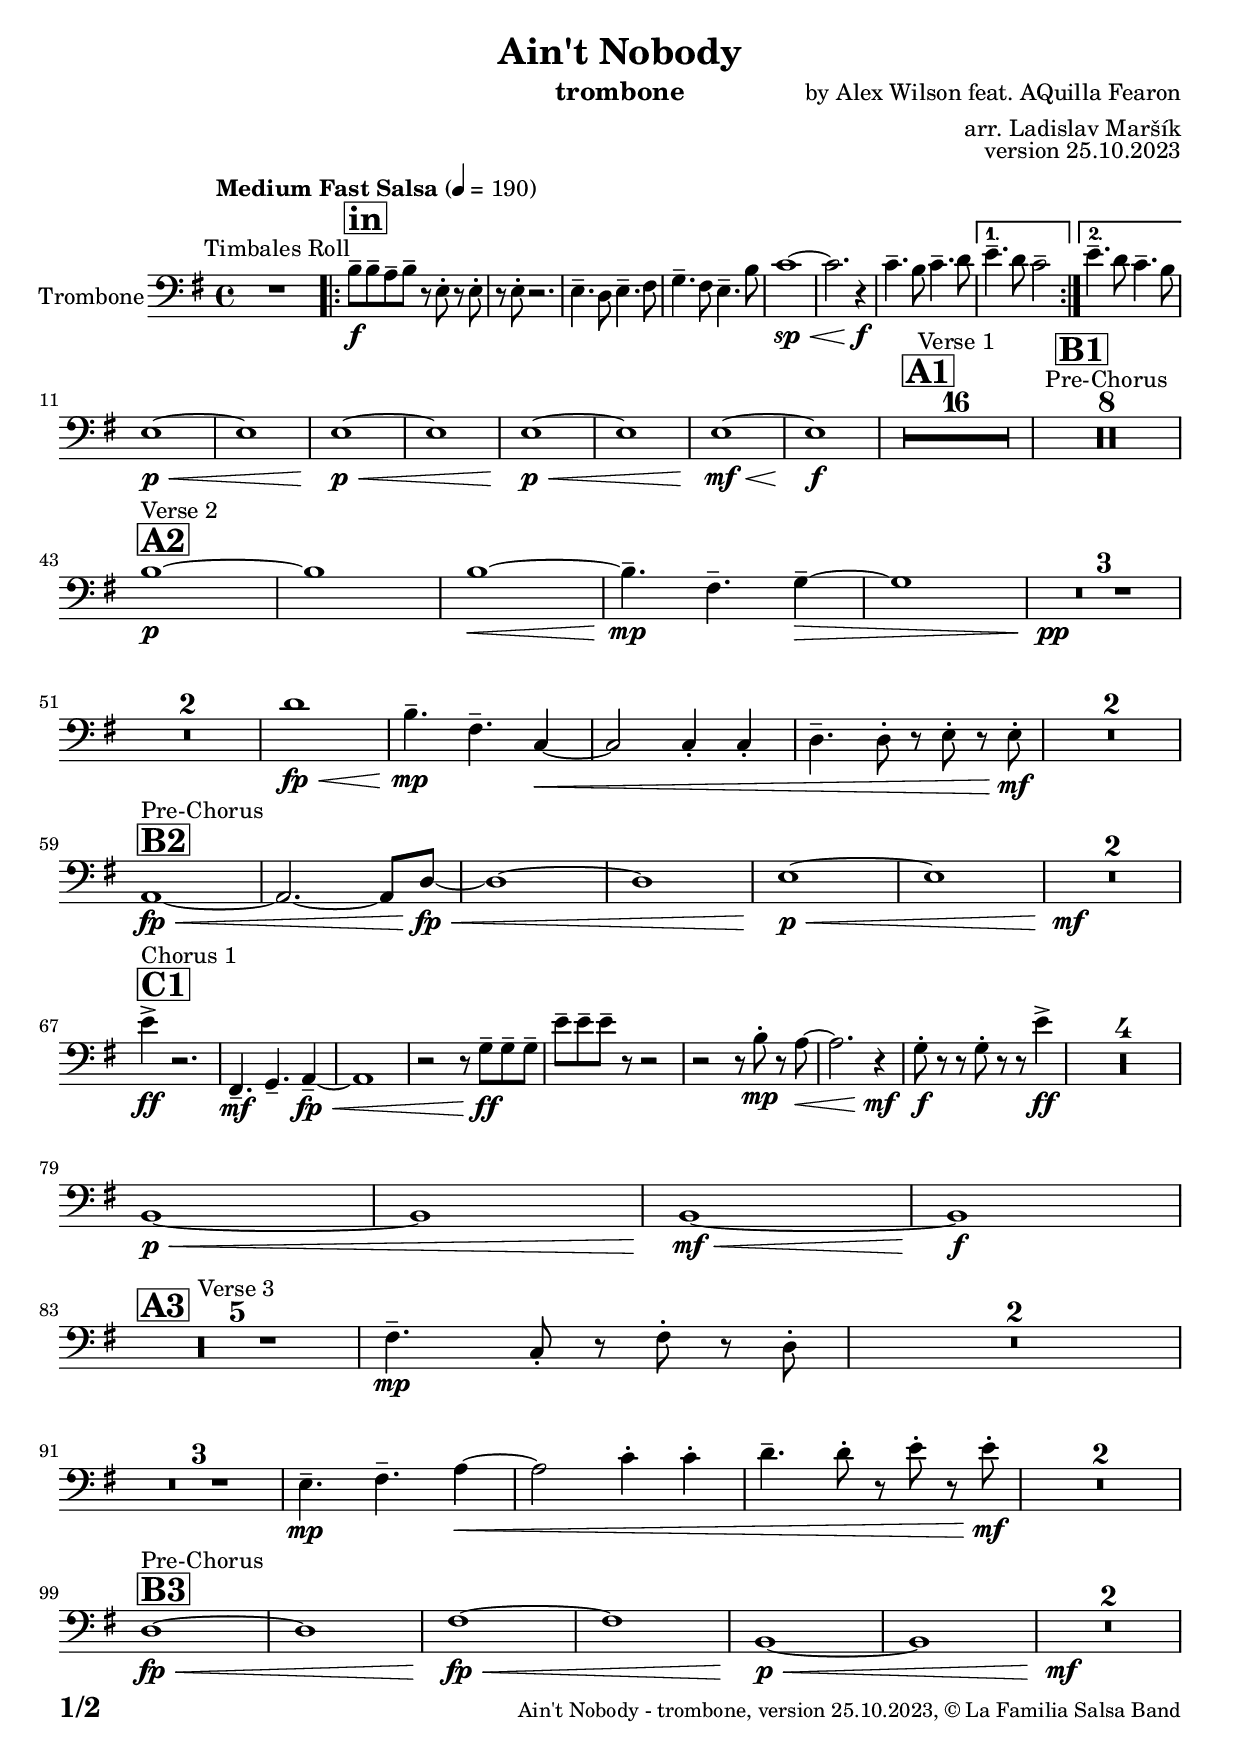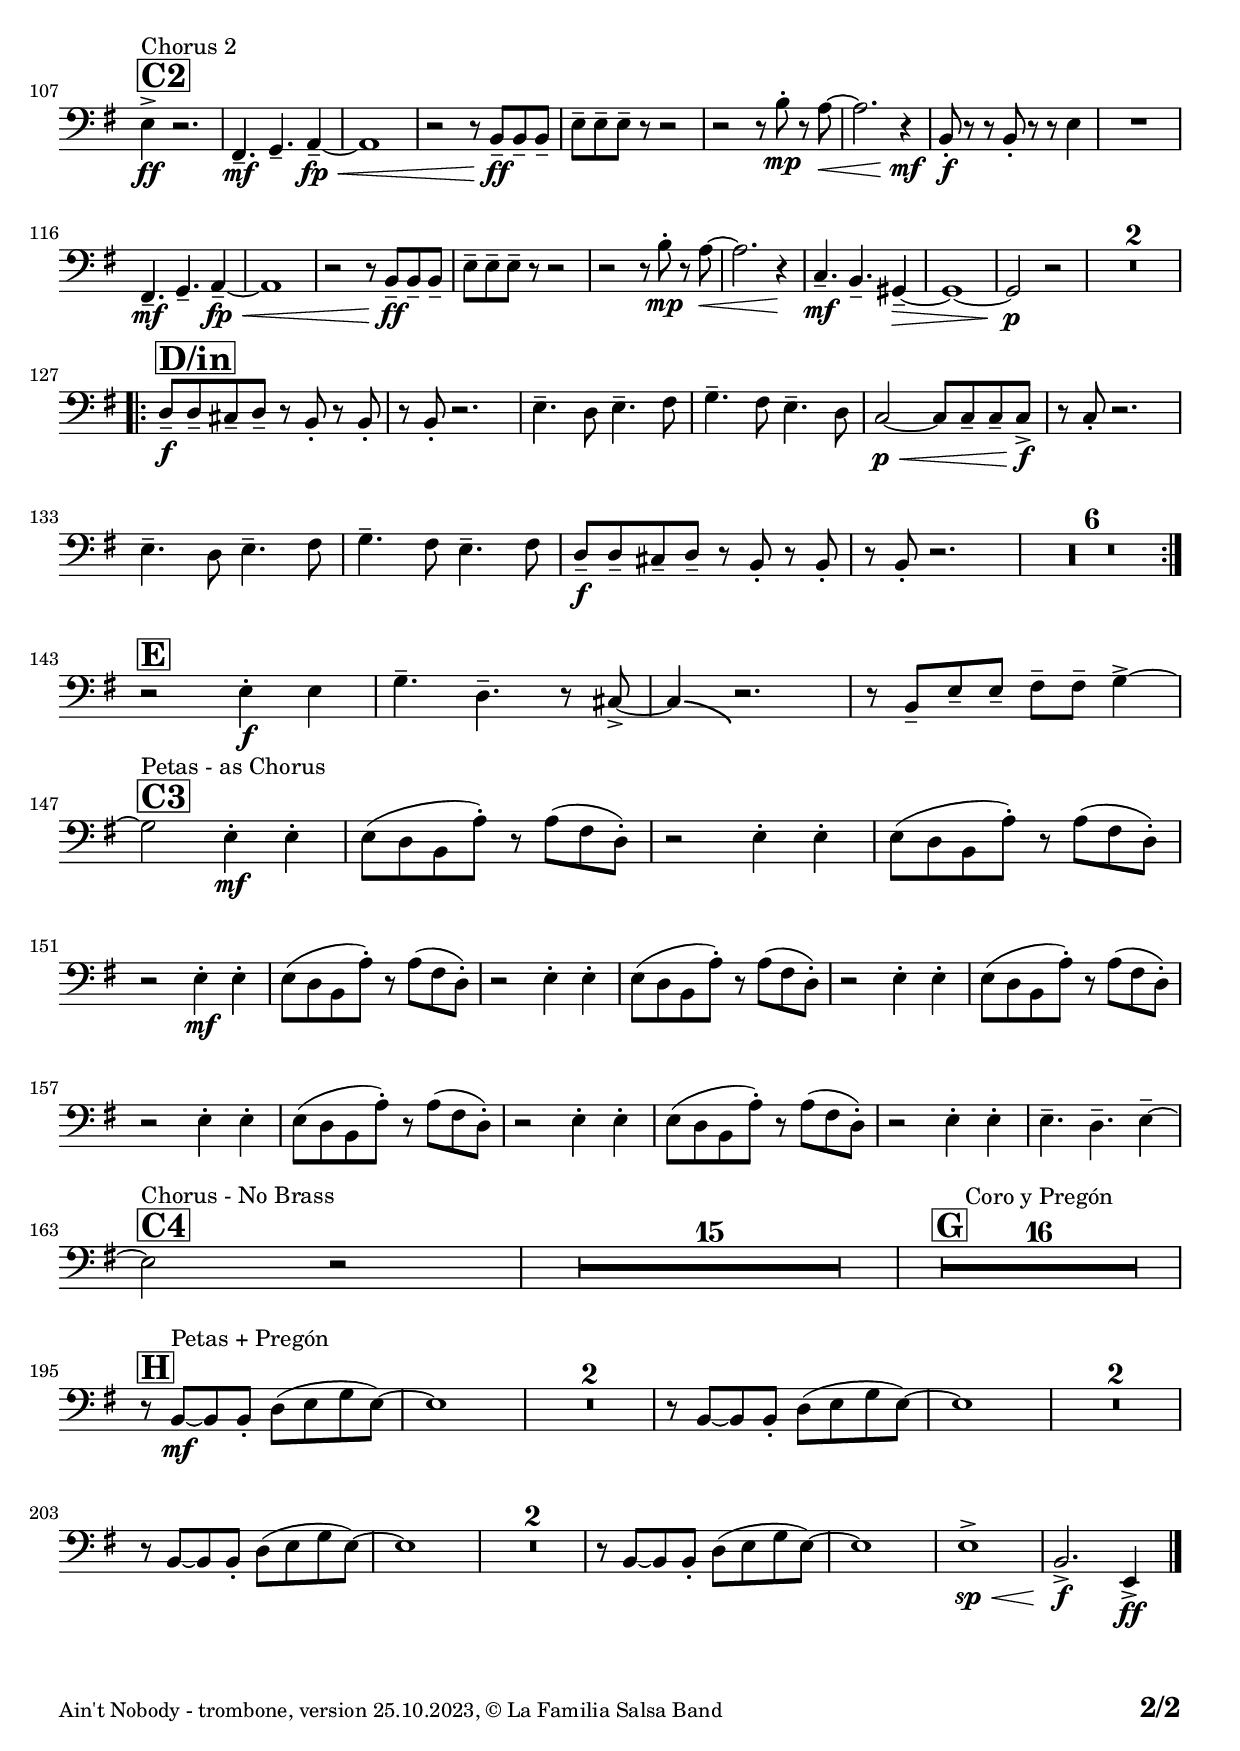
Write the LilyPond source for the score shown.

\version "2.24.0"

% Sheet revision 2022_09


\header {
  title = "Ain't Nobody"
  instrument = "trombone"
  composer = "by Alex Wilson feat. AQuilla Fearon"
  arranger = "arr. Ladislav Maršík"
  opus = "version 25.10.2023"
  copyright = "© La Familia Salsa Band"
}

inst =
#(define-music-function
  (string)
  (string?)
  #{ <>^\markup \abs-fontsize #16 \bold \box #string #})

makePercent = #(define-music-function (note) (ly:music?)
                 (make-music 'PercentEvent 'length (ly:music-length note)))

#(define (test-stencil grob text)
   (let* ((orig (ly:grob-original grob))
          (siblings (ly:spanner-broken-into orig)) ; have we been split?
          (refp (ly:grob-system grob))
          (left-bound (ly:spanner-bound grob LEFT))
          (right-bound (ly:spanner-bound grob RIGHT))
          (elts-L (ly:grob-array->list (ly:grob-object left-bound 'elements)))
          (elts-R (ly:grob-array->list (ly:grob-object right-bound 'elements)))
          (break-alignment-L
           (filter
            (lambda (elt) (grob::has-interface elt 'break-alignment-interface))
            elts-L))
          (break-alignment-R
           (filter
            (lambda (elt) (grob::has-interface elt 'break-alignment-interface))
            elts-R))
          (break-alignment-L-ext (ly:grob-extent (car break-alignment-L) refp X))
          (break-alignment-R-ext (ly:grob-extent (car break-alignment-R) refp X))
          (num
           (markup text))
          (num
           (if (or (null? siblings)
                   (eq? grob (car siblings)))
               num
               (make-parenthesize-markup num)))
          (num (grob-interpret-markup grob num))
          (num-stil-ext-X (ly:stencil-extent num X))
          (num-stil-ext-Y (ly:stencil-extent num Y))
          (num (ly:stencil-aligned-to num X CENTER))
          (num
           (ly:stencil-translate-axis
            num
            (+ (interval-length break-alignment-L-ext)
               (* 0.5
                  (- (car break-alignment-R-ext)
                     (cdr break-alignment-L-ext))))
            X))
          (bracket-L
           (markup
            #:path
            0.1 ; line-thickness
            `((moveto 0.5 ,(* 0.5 (interval-length num-stil-ext-Y)))
              (lineto ,(* 0.5
                          (- (car break-alignment-R-ext)
                             (cdr break-alignment-L-ext)
                             (interval-length num-stil-ext-X)))
                      ,(* 0.5 (interval-length num-stil-ext-Y)))
              (closepath)
              (rlineto 0.0
                       ,(if (or (null? siblings) (eq? grob (car siblings)))
                            -1.0 0.0)))))
          (bracket-R
           (markup
            #:path
            0.1
            `((moveto ,(* 0.5
                          (- (car break-alignment-R-ext)
                             (cdr break-alignment-L-ext)
                             (interval-length num-stil-ext-X)))
                      ,(* 0.5 (interval-length num-stil-ext-Y)))
              (lineto 0.5
                      ,(* 0.5 (interval-length num-stil-ext-Y)))
              (closepath)
              (rlineto 0.0
                       ,(if (or (null? siblings) (eq? grob (last siblings)))
                            -1.0 0.0)))))
          (bracket-L (grob-interpret-markup grob bracket-L))
          (bracket-R (grob-interpret-markup grob bracket-R))
          (num (ly:stencil-combine-at-edge num X LEFT bracket-L 0.4))
          (num (ly:stencil-combine-at-edge num X RIGHT bracket-R 0.4)))
     num))

#(define-public (Measure_attached_spanner_engraver context)
   (let ((span '())
         (finished '())
         (event-start '())
         (event-stop '()))
     (make-engraver
      (listeners ((measure-counter-event engraver event)
                  (if (= START (ly:event-property event 'span-direction))
                      (set! event-start event)
                      (set! event-stop event))))
      ((process-music trans)
       (if (ly:stream-event? event-stop)
           (if (null? span)
               (ly:warning "You're trying to end a measure-attached spanner but you haven't started one.")
               (begin (set! finished span)
                 (ly:engraver-announce-end-grob trans finished event-start)
                 (set! span '())
                 (set! event-stop '()))))
       (if (ly:stream-event? event-start)
           (begin (set! span (ly:engraver-make-grob trans 'MeasureCounter event-start))
             (set! event-start '()))))
      ((stop-translation-timestep trans)
       (if (and (ly:spanner? span)
                (null? (ly:spanner-bound span LEFT))
                (moment<=? (ly:context-property context 'measurePosition) ZERO-MOMENT))
           (ly:spanner-set-bound! span LEFT
                                  (ly:context-property context 'currentCommandColumn)))
       (if (and (ly:spanner? finished)
                (moment<=? (ly:context-property context 'measurePosition) ZERO-MOMENT))
           (begin
            (if (null? (ly:spanner-bound finished RIGHT))
                (ly:spanner-set-bound! finished RIGHT
                                       (ly:context-property context 'currentCommandColumn)))
            (set! finished '())
            (set! event-start '())
            (set! event-stop '()))))
      ((finalize trans)
       (if (ly:spanner? finished)
           (begin
            (if (null? (ly:spanner-bound finished RIGHT))
                (set! (ly:spanner-bound finished RIGHT)
                      (ly:context-property context 'currentCommandColumn)))
            (set! finished '())))
       (if (ly:spanner? span)
           (begin
            (ly:warning "I think there's a dangling measure-attached spanner :-(")
            (ly:grob-suicide! span)
            (set! span '())))))))

\layout {
  \context {
    \Staff
    \consists #Measure_attached_spanner_engraver
    \override MeasureCounter.font-encoding = #'latin1
    \override MeasureCounter.font-size = 0
    \override MeasureCounter.outside-staff-padding = 2
    \override MeasureCounter.outside-staff-horizontal-padding = #0
  }
}

repeatBracket = #(define-music-function
                  (parser location N note)
                  (number? ly:music?)
                  #{
                    \override Staff.MeasureCounter.stencil =
                    #(lambda (grob) (test-stencil grob #{ #(string-append(number->string N) "x") #} ))
                    \startMeasureCount
                    \repeat volta #N { $note }
                    \stopMeasureCount
                  #}
                  )

Trombone = \new Voice
\relative \relative c' {
  \set Staff.instrumentName = \markup {
    \center-align { "Trombone" }
  }
  \set Staff.midiInstrument = "trombone"
  \set Staff.midiMaximumVolume = #1.0

  \clef bass
  \key e \minor
  \time 4/4
  \tempo "Medium Fast Salsa" 4 = 190
   
  R1 ^\markup { "Timbales Roll" }
  
  \inst "in"
  
  \repeat volta 2 { 
    b8 \f -- b -- a -- b --  r e, -. r e -. |
    r e -. r2. |
    e4. -- d8 e4. -- fis8  |
    g4. -- fis8 e4. -- b'8 |
    c1 \sp \< ~ |
    c2. r4 \f \! |
    c4. -- b8 c4. -- d8  |
  }
    \alternative { 
    {
      e4. -- d8 c2 -- |
    } 
    {
      e4. -- d8 c4. -- b8 |
    }
  }
  \break
  e,1 \p \< ~ |
  e1 |
  e1 \p \< ~ |
  e1 |
  e1 \! \p \< ~ |
  e1 |
  e1  \! \mf \< ~ |
  e1 \! \f |
  
  \inst "A1"
  \set Score.skipBars = ##t R1*16 ^\markup { "Verse 1" }
  
  \inst "B1"
  \set Score.skipBars = ##t R1*8 ^\markup { "Pre-Chorus" }
  
  \break
  \inst "A2" 
  b'1 \p ^\markup { "Verse 2" }  ~ |
  b1  |
  b1 \< ~ |
  b4.\mp -- fis4. -- g4 -- ~ \> |
  g1 |
  R1 * 3 \pp \! | \break
  R1 * 2
  d'1 \! \fp \< ||
  b4.\! \mp -- fis4. -- c4 ~ \< |
  c2 c4 -. c4 -. |
  d4. -- d8 -. r e -. r e -. \mf \! |
  R1 * 2
  \break
  \inst "B2"
  a,1 ^\markup { "Pre-Chorus" } \fp \< ~ |
  a2. ~ a8 d  \! \fp \< ~ |
  d1 ~ |
  d1 |
  e1 \p \< ~ |
  e1 |
  R1*2 \! \mf
  \break
  \inst "C1"
  s1*0
  ^\markup { "Chorus 1" }
  e'4 \accent \ff r2. |
  fis,,4. -- \mf g4. -- a4 -- ~ \fp \< |
  a1 |
  r2 r8 g'8 \ff -- g -- g -- |
  e' -- e -- e -- r8 r2 |
  r2 r8 b -. \mp r a ~ \< |
  a2. r4 \! \mf |
  g8 \f \! -. r r g -. r r e'4 \ff \accent |
  R1*4
  
  \break
  b,1 \p \< ~ |
  b1 |
  b1  \! \mf \< ~ |
  b1 \! \f |
  \break

  \inst "A3"
  R1 * 5 ^\markup { "Verse 3" } 
  fis'4. \mp -- c8 -. r fis -. r  d -. |
  R1 * 2 \break
  R1 * 3
  e4.\! \mp -- fis4. -- a4 ~ \< ||
  a2 c4 -. c -. |
  d4. -- d8 -. r e -. r e -. \mf \! |
  R1 * 2 \break 

  \inst "B3"
  d,1 ^\markup { "Pre-Chorus" } \fp \< ~ |
  d1 |
  fis1 \! \fp \< ~ |
  fis1 |
  b,1 \p \< ~ |
  b1 |
  R1*2 \! \mf \break
  
    \inst "C2"
    s1*0 ^\markup { "Chorus 2" }
  e4 \accent \ff r2. |
  fis,4. -- \mf g4. -- a4 -- ~ \fp \< |
  a1 |
  r2 r8 b8 \ff -- b -- b -- |
  e -- e -- e -- r8 r2 |
  r2 r8 b' -. \mp r a ~ \< |
  a2. r4 \! \mf |
  b,8 \f \! -. r r b -. r r e4 |
  R1 | \break
  fis,4. -- \mf g4. -- a4 -- ~ \fp \< |
  a1 |
  r2 r8 b8 \ff -- b -- b -- |
  e -- e -- e -- r8 r2 |
  r2 r8 b' -. \mp r a ~ \< |
  a2. r4 \! |
  c,4. -- \mf b4. -- gis4 -- \> ~ |
  gis1 ~ |
  gis2 \p r2 |
  R1 * 2 \break
  
  \inst "D/in"
  \repeat volta 2 { 
     d'8 \f -- d -- cis -- d --  r b -. r b -. |
    r b -. r2. |
    e4. -- d8 e4. -- fis8  |
    g4. -- fis8 e4. -- d8 |
    c2 \p \< ~ c8 c -- c -- c -> \f |
    r8 c -. r2.  |
    e4. -- d8 e4. -- fis8  |
    g4. -- fis8 e4. -- fis8 |
    d8 \f -- d -- cis -- d --  r b -. r b -. |
    r b -. r2. |
    R1*6 \break
  }
  
  \inst "E"
  r2 e4 \f -. e |
  g4. -- d4. -- r8 cis8 -> ~ |
  cis4 \bendAfter #-4 r2. |
  r8 b -- e -- e -- fis -- fis -- g4 -> ~ | \break
  
  \inst "C3"
  g2 ^\markup { "Petas - as Chorus" } e4 -. \mf e -. |
  e8 ( d b a' -. ) r a ( fis d -. ) |
  r2 e4 -. e -. |
  e8 ( d b a' -. ) r a ( fis d -. ) | \break
  r2 e4 -. \mf e -. |
  e8 ( d b a' -. ) r a ( fis d -. ) |
  r2 e4 -. e -. |
  e8 ( d b a' -. ) r a ( fis d -. ) |
  r2 e4 -. e -. |
  e8 ( d b a' -. ) r a ( fis d -. ) | \break
  r2 e4 -. e -. |
  e8 ( d b a' -. ) r a ( fis d -. ) |
  r2 e4 -. e -. |
  e8 ( d b a' -. ) r a ( fis d -. ) |
  r2 e4 -. e -. |
  e4. -- d4. -- e4 ~ -- | \break 
  \inst "C4"
  e2 ^\markup { "Chorus - No Brass" } r2 |
  R1 * 15 | 
  \inst "G"
  R1 * 16 ^\markup { "Coro y Pregón" }  | \break
  \inst "H"
  r8 b \mf ~ ^\markup { "Petas + Pregón" } b8 b -. d ( e g e ~ ) |
  e1 |
  R1 * 2 |
  r8 b ~ b8 b -. d ( e g e ~ ) |
  e1 |
  R1 * 2 | \break
  r8 b ~ b8 b -. d ( e g e ~ ) |
  e1 |
  R1 * 2 |
  r8 b ~ b8 b -. d ( e g e ~ ) |
  e1 |
  e1 \sp \< -> |
  b2. \f -> e,4 -> \ff |
  
  \label #'lastPage
  \bar "|."  
}


\score {
  \compressMMRests \new Staff \with {
    \consists "Volta_engraver"
  }
  {
    \Trombone
  }
  \layout {
    \context {
      \Score
      \remove "Volta_engraver"
    }
  }
} 

\score {
  \unfoldRepeats {
    \Trombone
  }
  \midi { } 
} 

\paper {
  system-system-spacing =
  #'((basic-distance . 14)
     (minimum-distance . 10)
     (padding . 1)
     (stretchability . 60))
  between-system-padding = #2
  bottom-margin = 5\mm

  print-page-number = ##t
  print-first-page-number = ##t
  oddHeaderMarkup = \markup \fill-line { " " }
  evenHeaderMarkup = \markup \fill-line { " " }
  oddFooterMarkup = \markup {
    \fill-line {
      \bold \fontsize #2
      \concat { \fromproperty #'page:page-number-string "/" \page-ref #'lastPage "0" "?" }

      \fontsize #-1
      \concat { \fromproperty #'header:title " - " \fromproperty #'header:instrument ", " \fromproperty #'header:opus ", " \fromproperty #'header:copyright }
    }
  }
  evenFooterMarkup = \markup {
    \fill-line {
      \fontsize #-1
      \concat { \fromproperty #'header:title " - " \fromproperty #'header:instrument ", " \fromproperty #'header:opus ", " \fromproperty #'header:copyright }

      \bold \fontsize #2
      \concat { \fromproperty #'page:page-number-string "/" \page-ref #'lastPage "0" "?" }
    }
  }
}



